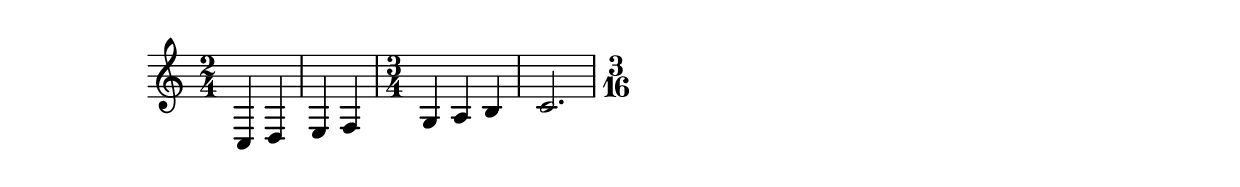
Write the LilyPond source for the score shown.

\version "2.18.2"

"//music" = \relative c {
  << \new Voice = "voice1" {
    \time 2/4
    c4 d e f \time 3/4 g a b c2. \time 3/16
  } >>
}

\book {
  \header {
  }

  \bookpart {
    \score {
      \new OrchestraGroup \with { } <<
        \new StaffGroup \with { \consists "Bar_number_engraver" } <<
          <<
          \new Staff = Staff \with { }
          \context Staff = Staff {
            \"//music"
          }
          >>
        >>
      >>
      \layout { }
    }
  }
}
